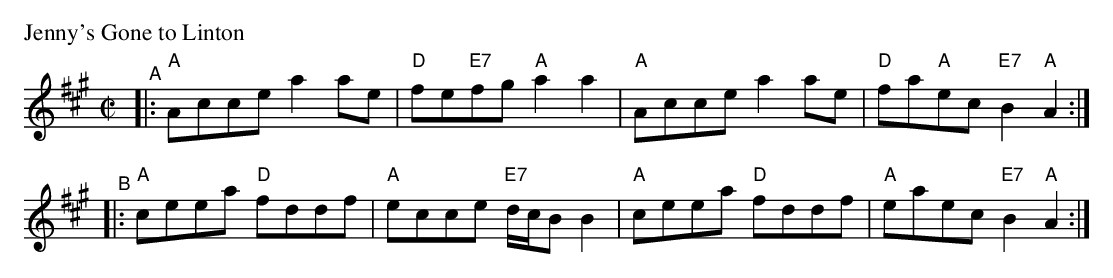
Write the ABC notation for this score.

X:1
P: Jenny's Gone to Linton
M: C|
L: 1/8
K: A
"^A"|: "A"Acce a2ae | "D"fe"E7"fg "A"a2a2 | "A"Acce a2ae | "D"fa"A"ec "E7"B2"A"A2 :|
"^B"|: "A"ceea "D"fddf | "A"ecce "E7"d/c/BB2 | "A"ceea "D"fddf | "A"eaec "E7"B2"A"A2 :|
